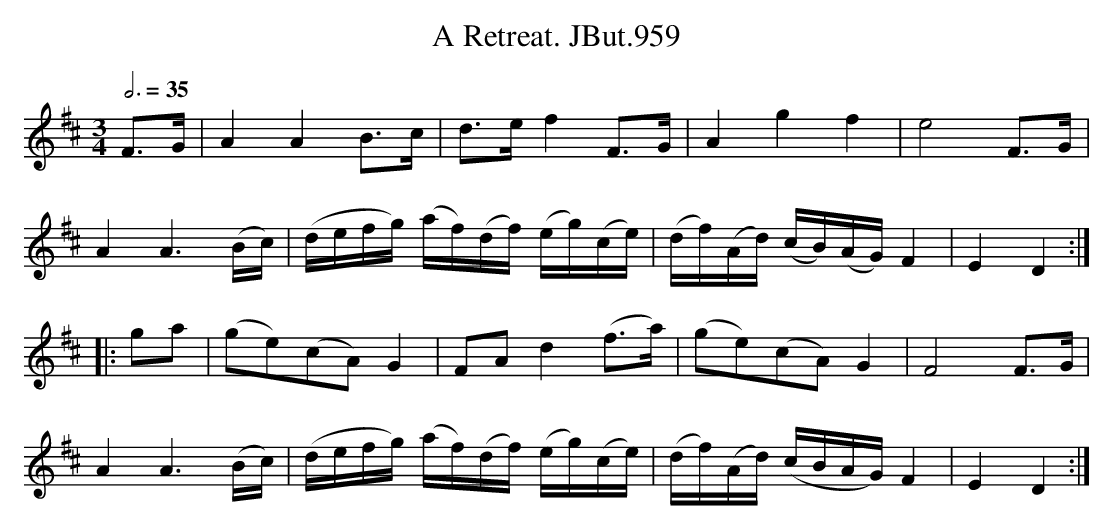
X:1
T:Retreat. JBut.959, A
M:3/4
L:1/8
Q:3/4=35
K:D
F>G|A2A2B>c|d>e f2F>G|A2g2f2|e4F>G|
A2A3(B/c/)|(d/e/f/g/) (a/f/)(d/f/) (e/g/)(c/e/)|(d/f/)(A/d/) (c/B/)(A/G/) F2|E2D2:|
|:ga|(ge)(cA) G2|FA d2 (f>a)|(ge)(cA) G2|F4F>G|
A2A3(B/c/)|(d/e/f/g/) (a/f/)(d/f/) (e/g/)(c/e/)|(d/f/)(A/d/) (c/B/A/G/)F2|E2D2:|
